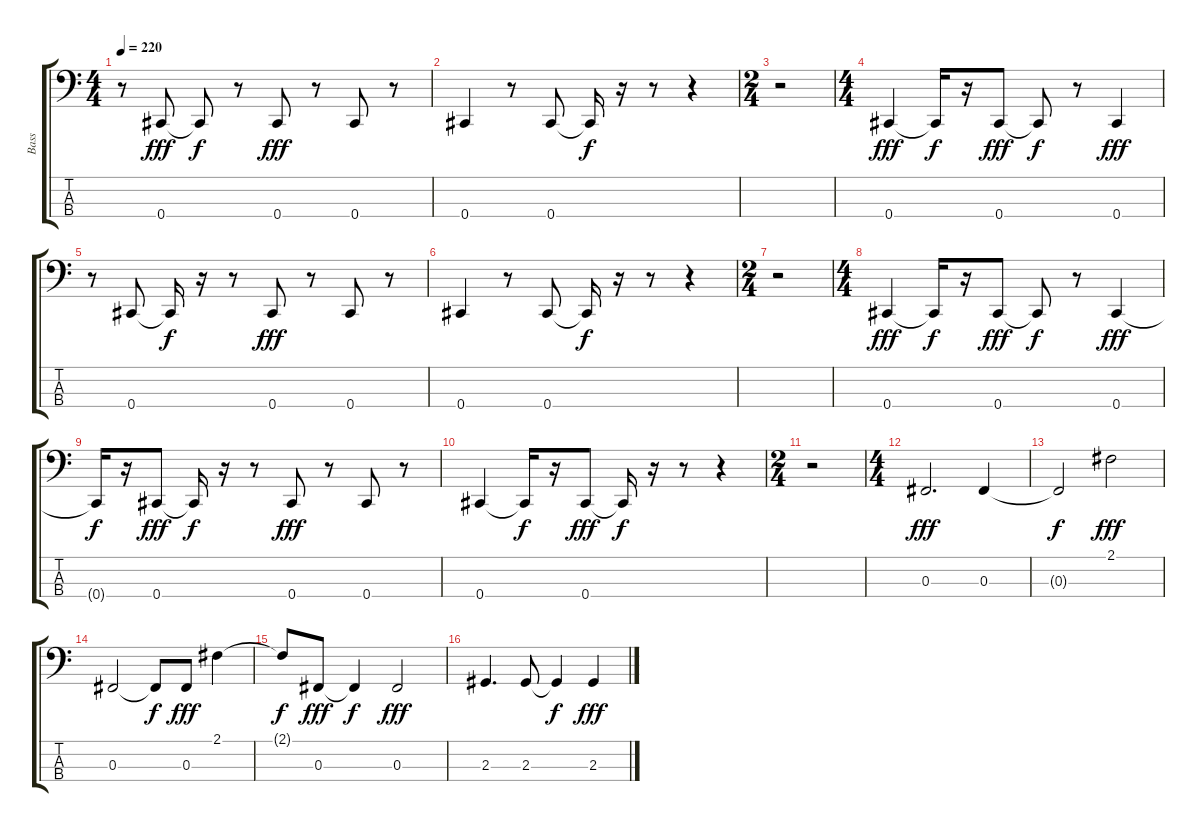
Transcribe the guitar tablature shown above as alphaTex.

\track ("Bass" "Bass") {instrument electricbasspick}
\staff {score tabs}
\tuning (E2 B1 Gb1 Db1) {hide}
\ts (4 4)
\tempo 220
\clef f4
\ks c
r.8{dy fff} 0.4.8 0.4{t}.8{dy f} r.8 0.4.8{dy fff} r.8 0.4.8 r.8 |
0.4.4 r.8 0.4.8 0.4{t}.16{dy f} r.16 r.8 r.4 |
\ts (2 4)
r.2 |
\ts (4 4)
0.4.4{dy fff} 0.4{t}.16{dy f} r.16 0.4.8{dy fff} 0.4{t}.8{dy f} r.8 0.4.4{dy fff} |
r.8 0.4.8 0.4{t}.16{dy f} r.16 r.8 0.4.8{dy fff} r.8 0.4.8 r.8 |
0.4.4 r.8 0.4.8 0.4{t}.16{dy f} r.16 r.8 r.4 |
\ts (2 4)
r.2 |
\ts (4 4)
0.4.4{dy fff} 0.4{t}.16{dy f} r.16 0.4.8{dy fff} 0.4{t}.8{dy f} r.8 0.4.4{dy fff} |
0.4{t}.16{dy f} r.16 0.4.8{dy fff} 0.4{t}.16{dy f} r.16 r.8 0.4.8{dy fff} r.8 0.4.8 r.8 |
0.4.4 0.4{t}.16{dy f} r.16 0.4.8{dy fff} 0.4{t}.16{dy f} r.16 r.8 r.4 |
\ts (2 4)
r.2 |
\ts (4 4)
0.3.2{d dy fff} 0.3.4 |
0.3{t}.2{dy f} 2.1.2{dy fff} |
0.3.2 0.3{t}.8{dy f} 0.3.8{dy fff} 2.1.4 |
2.1{t}.8{dy f} 0.3.8{dy fff} 0.3{t}.4{dy f} 0.3.2{dy fff} |
2.3.4{d} 2.3.8 2.3{t}.4{dy f} 2.3.4{dy fff}
